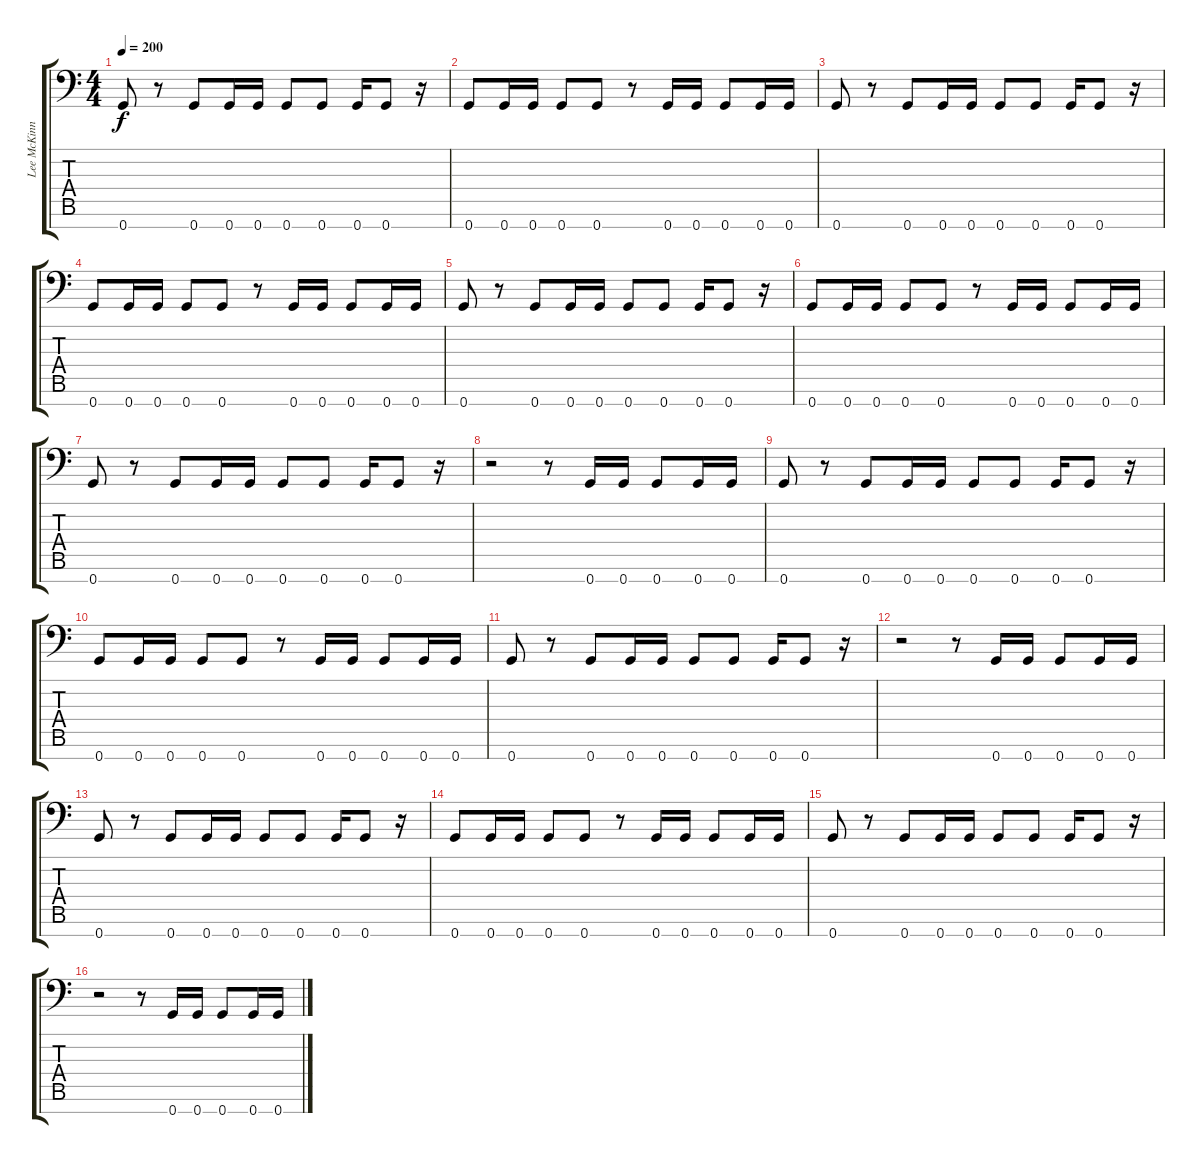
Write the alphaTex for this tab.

\track ("Lee McKinney - guitar" "Lee McKinn") {instrument distortionguitar}
\staff {score tabs}
\tuning (D4 A3 F3 C3 G2 D2 G1) {hide}
\ts (4 4)
\tempo 200
\clef f4
\ks c
0.7.8{dy f} r.8 0.7.8 0.7.16 0.7.16 0.7.8 0.7.8 0.7.16 0.7.8 r.16 |
0.7.8 0.7.16 0.7.16 0.7.8 0.7.8 r.8 0.7.16 0.7.16 0.7.8 0.7.16 0.7.16 |
0.7.8 r.8 0.7.8 0.7.16 0.7.16 0.7.8 0.7.8 0.7.16 0.7.8 r.16 |
0.7.8 0.7.16 0.7.16 0.7.8 0.7.8 r.8 0.7.16 0.7.16 0.7.8 0.7.16 0.7.16 |
0.7.8 r.8 0.7.8 0.7.16 0.7.16 0.7.8 0.7.8 0.7.16 0.7.8 r.16 |
0.7.8 0.7.16 0.7.16 0.7.8 0.7.8 r.8 0.7.16 0.7.16 0.7.8 0.7.16 0.7.16 |
0.7.8 r.8 0.7.8 0.7.16 0.7.16 0.7.8 0.7.8 0.7.16 0.7.8 r.16 |
r.2 r.8 0.7.16 0.7.16 0.7.8 0.7.16 0.7.16 |
0.7.8 r.8 0.7.8 0.7.16 0.7.16 0.7.8 0.7.8 0.7.16 0.7.8 r.16 |
0.7.8 0.7.16 0.7.16 0.7.8 0.7.8 r.8 0.7.16 0.7.16 0.7.8 0.7.16 0.7.16 |
0.7.8 r.8 0.7.8 0.7.16 0.7.16 0.7.8 0.7.8 0.7.16 0.7.8 r.16 |
r.2 r.8 0.7.16 0.7.16 0.7.8 0.7.16 0.7.16 |
0.7.8 r.8 0.7.8 0.7.16 0.7.16 0.7.8 0.7.8 0.7.16 0.7.8 r.16 |
0.7.8 0.7.16 0.7.16 0.7.8 0.7.8 r.8 0.7.16 0.7.16 0.7.8 0.7.16 0.7.16 |
0.7.8 r.8 0.7.8 0.7.16 0.7.16 0.7.8 0.7.8 0.7.16 0.7.8 r.16 |
r.2 r.8 0.7.16 0.7.16 0.7.8 0.7.16 0.7.16
